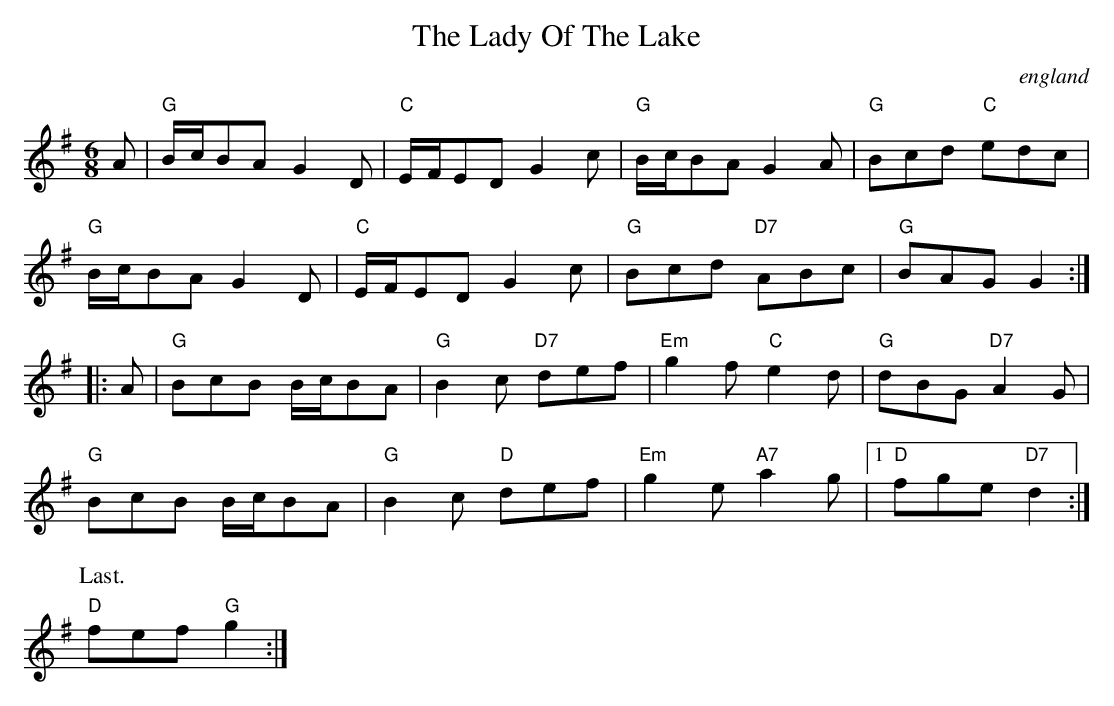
X:1
T:The Lady Of The Lake
O:england
M:6/8
K:G
A|"G"B/2-c/2BA G2D|"C"E/2-F/2ED G2c|"G"B/2-c/2BA G2A|"G"Bcd "C"edc|
"G"B/2-c/2BA G2D|"C"E/2-F/2ED G2c|"G"Bcd "D7"ABc|"G"BAG G2::
A|"G"BcB B/2-c/2BA|"G"B2c "D7"def|"Em"g2f "C"e2d|"G"dBG "D7"A2G|
"G"BcB B/2-c/2BA|"G"B2c "D"def|"Em"g2e "A7"a2g|1"D"fge "D7"d2:|
P:Last.
"D"fef "G"g2:|
